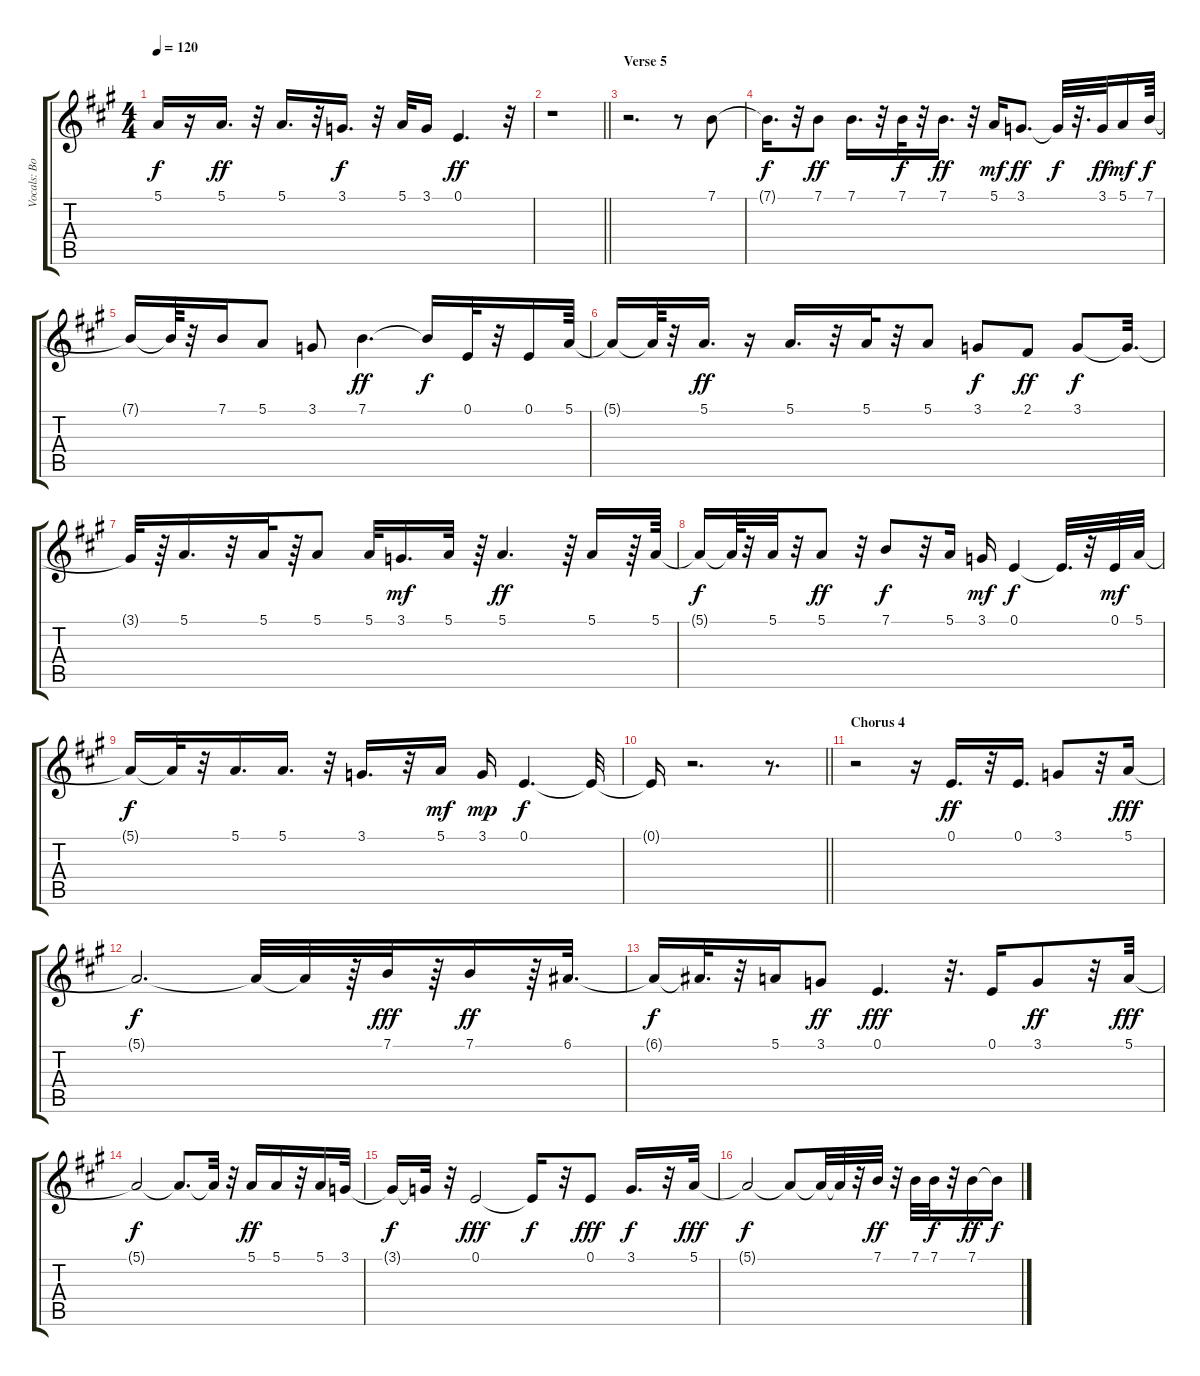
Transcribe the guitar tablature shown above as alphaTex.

\track ("Vocals: Bob Seger" "Vocals: Bo") {instrument lead1square}
\staff {score tabs}
\tuning (E4 B3 G3 D3 A2 E2) {hide}
\ts (4 4)
\tempo 120
\clef g2
\ks a
5.1{t}.16{dy f} r.16 5.1.16{d dy ff} r.32 5.1.16{d} r.32 3.1.16{d dy f} r.32 5.1.32 3.1.16 0.1.4{d dy ff} r.32 |
\barLineRight lightlight
r.1 |
\section ("" "Verse 5")
r.2{d} r.8 7.1.8 |
7.1{t}.16{d dy f} r.32 7.1.8{dy ff} 7.1.16{d} r.32 7.1.32{dy f} r.32 7.1.16{d dy ff} r.32 5.1.16{dy mf} 3.1.8{d dy ff} 3.1{t}.32{dy f} r.32{d} 3.1.32{dy ff} 5.1.16{dy mf} 7.1.64{dy f} |
7.1{t}.16 7.1{t}.64 r.32 7.1.16 5.1.8 3.1.8 7.1.4{d dy ff} 7.1{t}.16{dy f} 0.1.32 r.32 0.1.16 5.1.64 |
5.1{t}.16 5.1{t}.64 r.32 5.1.16{d dy ff} r.16 5.1.16{d} r.32 5.1.32 r.32 5.1.8 3.1.8{dy f} 2.1.8{dy ff} 3.1.8{dy f} 3.1{t}.32{d} |
3.1{t}.32 r.64 5.1.16{d} r.32 5.1.32 r.64 5.1.8 5.1.32 3.1.16{d dy mf} 5.1.32 r.64 5.1.4{d dy ff} r.64 5.1.16 r.64 5.1.64 |
5.1{t}.16{dy f} 5.1{t}.64 r.32 5.1.32 r.32 5.1.8{dy ff} r.32 7.1.8{dy f} r.32 5.1.16 3.1.16{dy mf} 0.1.4{dy f} 0.1{t}.32{d} r.32 0.1.32{dy mf} 5.1.32 |
5.1{t}.16{dy f} 5.1{t}.32 r.32 5.1.16{d} 5.1.16{d} r.32 3.1.16{d} r.32 5.1.16{dy mf} 3.1.16{dy mp} 0.1.4{d dy f} 0.1{t}.32 |
\barLineRight lightlight
0.1{t}.16 r.2{d} r.8{d} |
\section ("" "Chorus 4")
r.2 r.16 0.1.16{d dy ff} r.32 0.1.16{d} 3.1.8 r.32 5.1.16{dy fff} |
5.1{t}.2{d dy f} 5.1{t}.32 5.1{t}.32 r.64 7.1.32{dy fff} r.64 7.1.16{dy ff} r.64 6.1.32{d} |
6.1{t}.16{dy f} 6.1{t}.32{d} r.32 5.1.16 3.1.8{dy ff} 0.1.4{d dy fff} r.32{d} 0.1.16 3.1.8{dy ff} r.32 5.1.32{dy fff} |
5.1{t}.2{dy f} 5.1{t}.8{d} 5.1{t}.32 r.32 5.1.16{dy ff} 5.1.16 r.32 5.1.16 3.1.32 |
3.1{t}.16{dy f} 3.1{t}.32 r.32 0.1.2{dy fff} 0.1{t}.16{dy f} r.32 0.1.8{dy fff} 3.1.16{d dy f} r.32 5.1.32{dy fff} |
5.1{t}.2{dy f} 5.1{t}.8 5.1{t}.32 5.1{t}.32 r.32 7.1.32{dy ff} r.32 7.1.32 7.1.32{dy f} r.32 7.1.16{dy ff} 7.1{t}.16{dy f}
